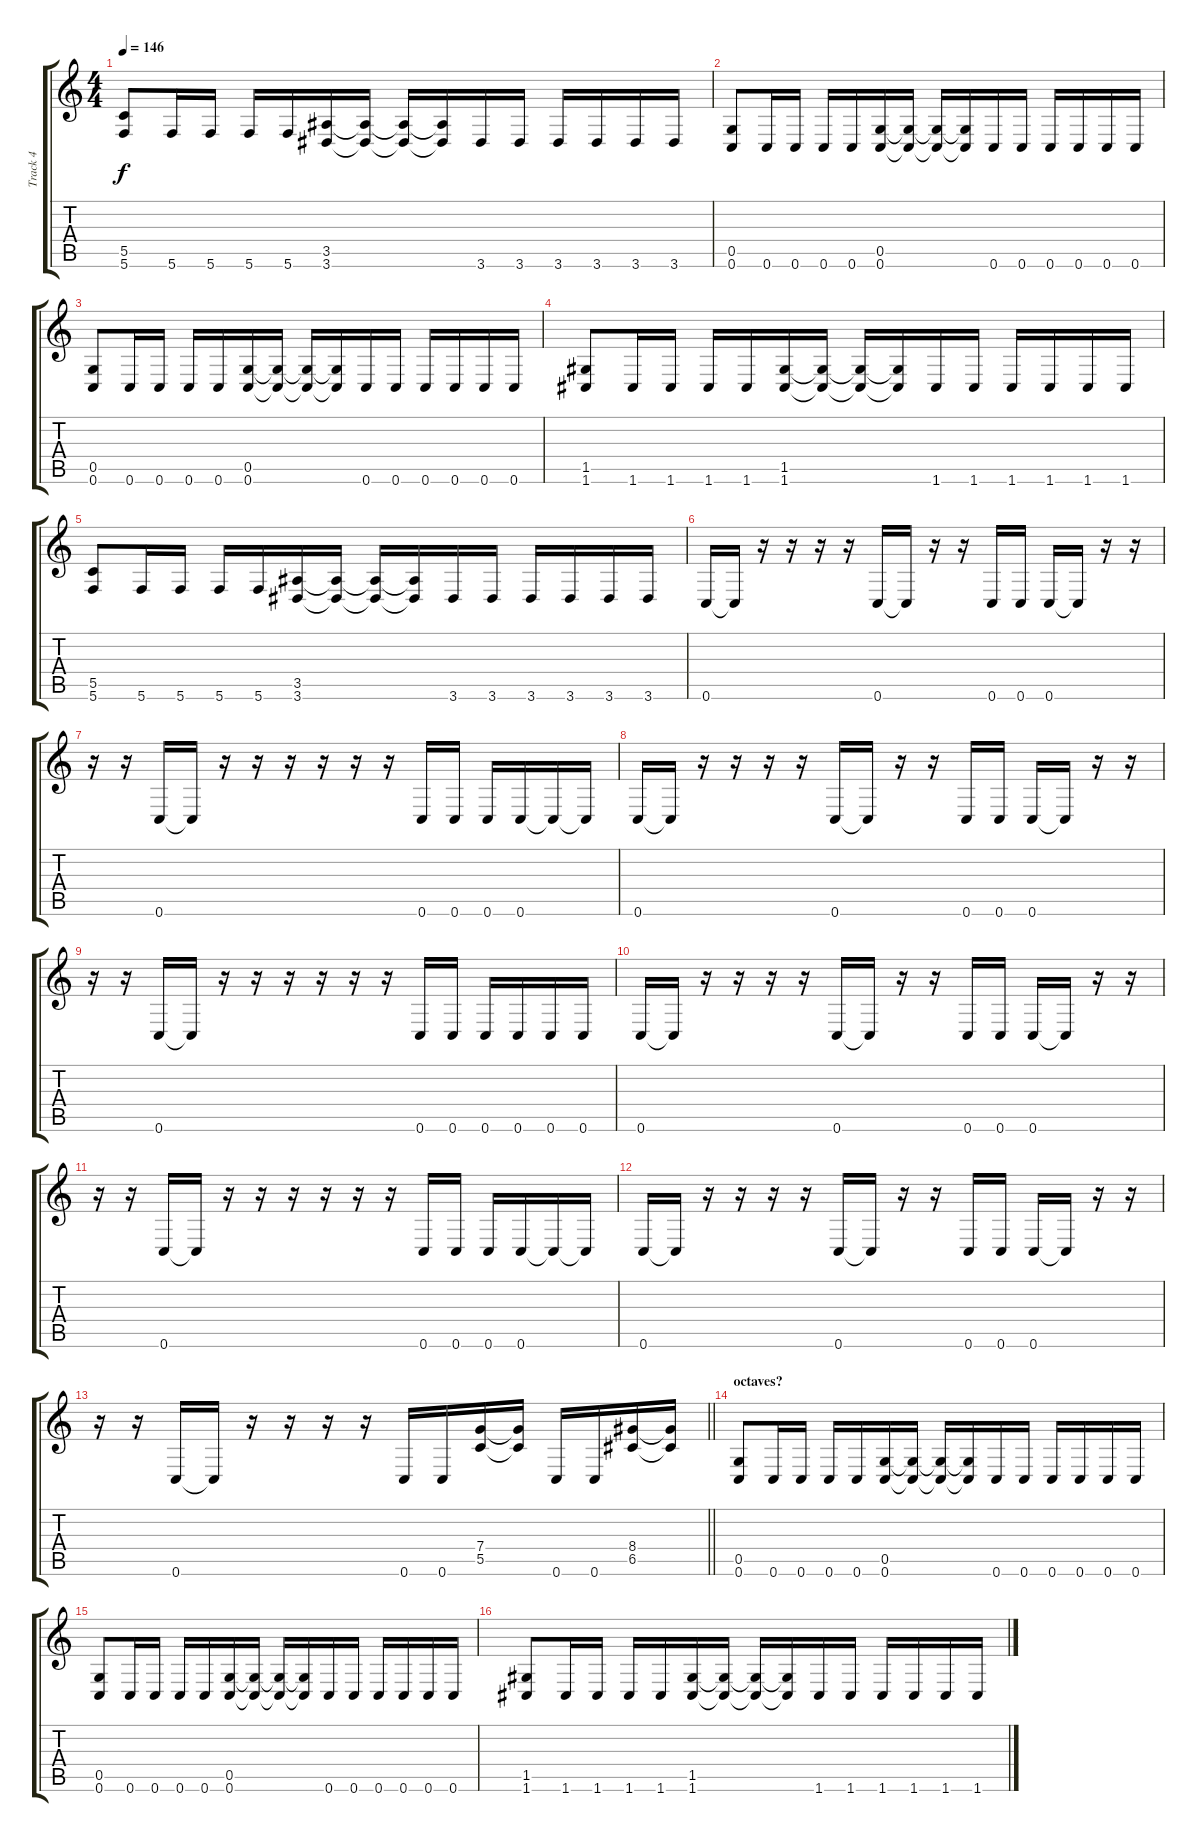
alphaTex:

\track ("Track 4" "Track 4") {instrument distortionguitar}
\staff {score tabs}
\tuning (D4 A3 F3 C3 G2 C2) {hide}
\ts (4 4)
\tempo 146
\clef g2
\ks c
(5.5 5.6).8{dy f} 5.6.16 5.6.16 5.6.16 5.6.16 (3.5 3.6).16 (3.5{t} 3.6{t}).16 (3.5{t} 3.6{t}).16 (3.5{t} 3.6{t}).16 3.6.16 3.6.16 3.6.16 3.6.16 3.6.16 3.6.16 |
(0.5 0.6).8 0.6.16 0.6.16 0.6.16 0.6.16 (0.5 0.6).16 (0.5{t} 0.6{t}).16 (0.5{t} 0.6{t}).16 (0.5{t} 0.6{t}).16 0.6.16 0.6.16 0.6.16 0.6.16 0.6.16 0.6.16 |
(0.5 0.6).8 0.6.16 0.6.16 0.6.16 0.6.16 (0.5 0.6).16 (0.5{t} 0.6{t}).16 (0.5{t} 0.6{t}).16 (0.5{t} 0.6{t}).16 0.6.16 0.6.16 0.6.16 0.6.16 0.6.16 0.6.16 |
(1.5 1.6).8 1.6.16 1.6.16 1.6.16 1.6.16 (1.5 1.6).16 (1.5{t} 1.6{t}).16 (1.5{t} 1.6{t}).16 (1.5{t} 1.6{t}).16 1.6.16 1.6.16 1.6.16 1.6.16 1.6.16 1.6.16 |
(5.5 5.6).8 5.6.16 5.6.16 5.6.16 5.6.16 (3.5 3.6).16 (3.5{t} 3.6{t}).16 (3.5{t} 3.6{t}).16 (3.5{t} 3.6{t}).16 3.6.16 3.6.16 3.6.16 3.6.16 3.6.16 3.6.16 |
0.6.16 0.6{t}.16 r.16 r.16 r.16 r.16 0.6.16 0.6{t}.16 r.16 r.16 0.6.16 0.6.16 0.6.16 0.6{t}.16 r.16 r.16 |
r.16 r.16 0.6.16 0.6{t}.16 r.16 r.16 r.16 r.16 r.16 r.16 0.6.16 0.6.16 0.6.16 0.6.16 0.6{t}.16 0.6{t}.16 |
0.6.16 0.6{t}.16 r.16 r.16 r.16 r.16 0.6.16 0.6{t}.16 r.16 r.16 0.6.16 0.6.16 0.6.16 0.6{t}.16 r.16 r.16 |
r.16 r.16 0.6.16 0.6{t}.16 r.16 r.16 r.16 r.16 r.16 r.16 0.6.16 0.6.16 0.6.16 0.6.16 0.6.16 0.6.16 |
0.6.16 0.6{t}.16 r.16 r.16 r.16 r.16 0.6.16 0.6{t}.16 r.16 r.16 0.6.16 0.6.16 0.6.16 0.6{t}.16 r.16 r.16 |
r.16 r.16 0.6.16 0.6{t}.16 r.16 r.16 r.16 r.16 r.16 r.16 0.6.16 0.6.16 0.6.16 0.6.16 0.6{t}.16 0.6{t}.16 |
0.6.16 0.6{t}.16 r.16 r.16 r.16 r.16 0.6.16 0.6{t}.16 r.16 r.16 0.6.16 0.6.16 0.6.16 0.6{t}.16 r.16 r.16 |
\barLineRight lightlight
r.16 r.16 0.6.16 0.6{t}.16 r.16 r.16 r.16 r.16 0.6.16 0.6.16 (7.4 5.5).16 (7.4{t} 5.5{t}).16 0.6.16 0.6.16 (8.4 6.5).16 (8.4{t} 6.5{t}).16 |
\section ("" "octaves?")
(0.5 0.6).8 0.6.16 0.6.16 0.6.16 0.6.16 (0.5 0.6).16 (0.5{t} 0.6{t}).16 (0.5{t} 0.6{t}).16 (0.5{t} 0.6{t}).16 0.6.16 0.6.16 0.6.16 0.6.16 0.6.16 0.6.16 |
(0.5 0.6).8 0.6.16 0.6.16 0.6.16 0.6.16 (0.5 0.6).16 (0.5{t} 0.6{t}).16 (0.5{t} 0.6{t}).16 (0.5{t} 0.6{t}).16 0.6.16 0.6.16 0.6.16 0.6.16 0.6.16 0.6.16 |
(1.5 1.6).8 1.6.16 1.6.16 1.6.16 1.6.16 (1.5 1.6).16 (1.5{t} 1.6{t}).16 (1.5{t} 1.6{t}).16 (1.5{t} 1.6{t}).16 1.6.16 1.6.16 1.6.16 1.6.16 1.6.16 1.6.16
